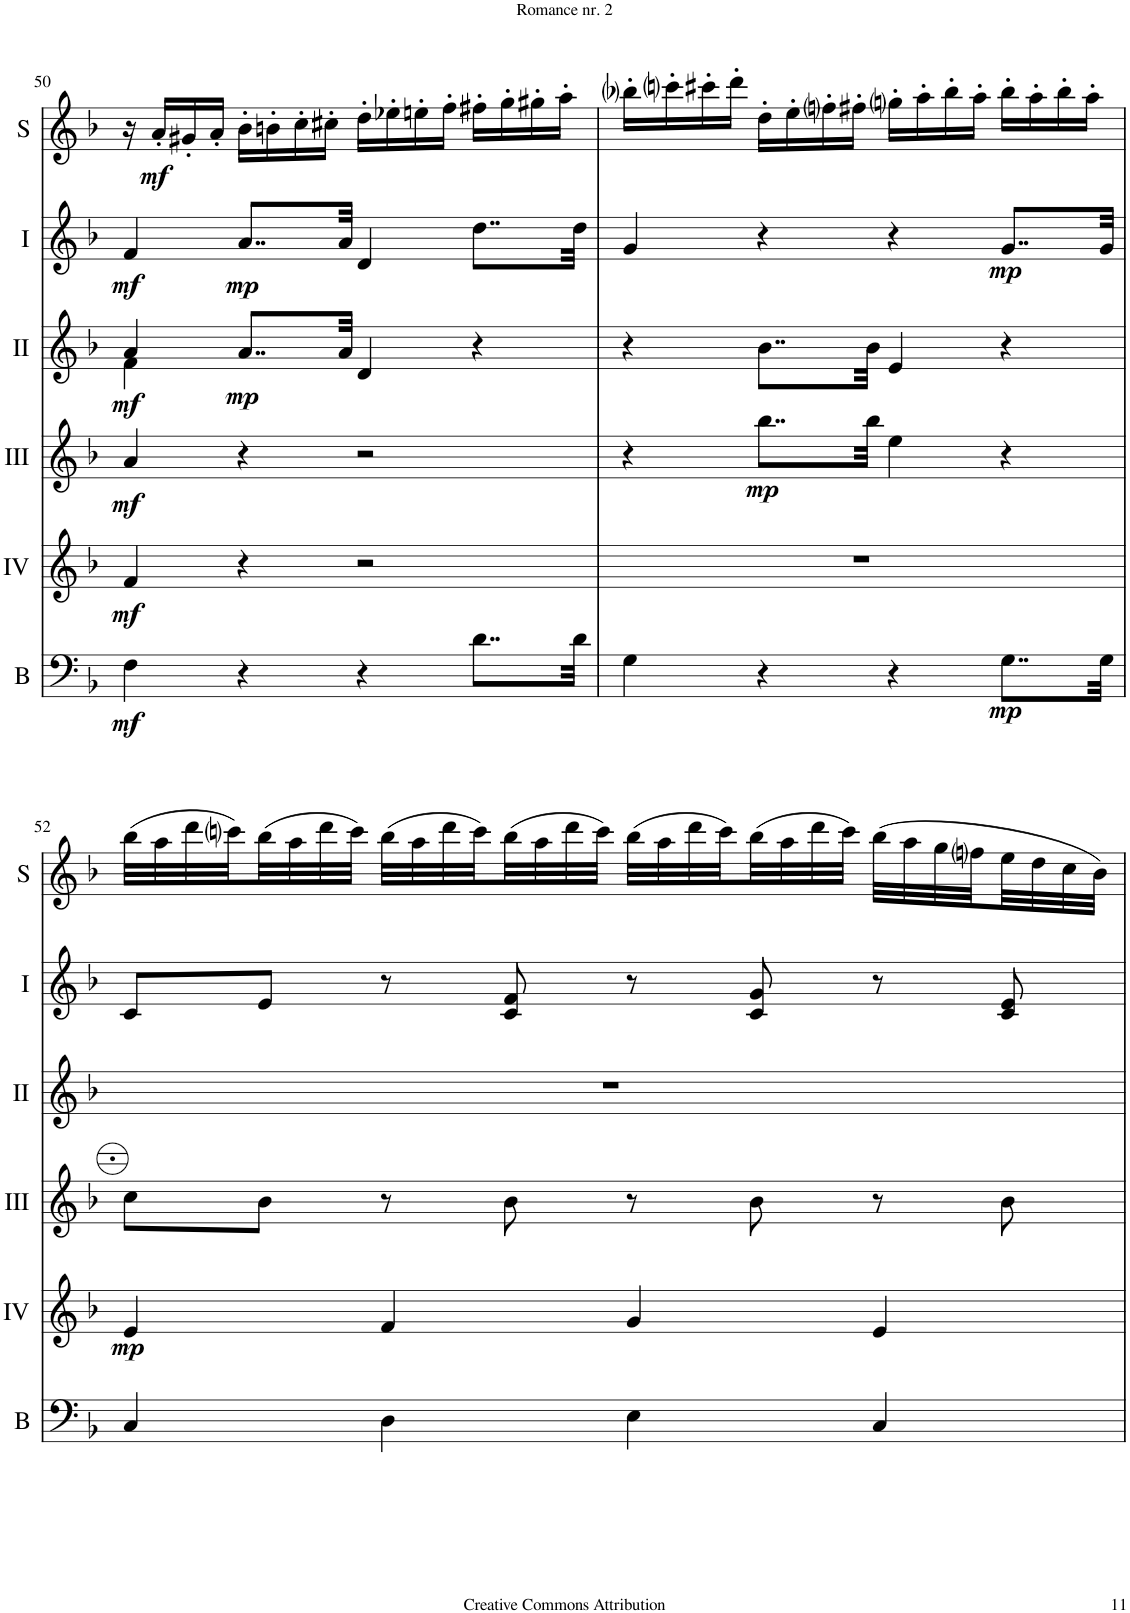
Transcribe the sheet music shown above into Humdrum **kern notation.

**kern	**dynam	**kern	**dynam	**kern	**dynam	**kern	**dynam	**kern	**dynam	**kern	**dynam
*part6	*part6	*part5	*part5	*part4	*part4	*part3	*part3	*part2	*part2	*part1	*part1
*staff6	*staff6	*staff5	*staff5	*staff4	*staff4	*staff3	*staff3	*staff2	*staff2	*staff1	*staff1
*I"Bass	*	*I"Acc. 4	*	*I"Acc. 3	*	*I"Acc. 2	*	*I"Acc. 1	*	*I"Solo	*
*I'B	*	*	*	*	*	*	*	*	*	*I'S	*
!!LO:PB:g=z
*clefF4	*	*clefG2	*	*clefG2	*	*clefG2	*	*clefG2	*	*clefG2	*
*Trd7c12	*	*Trd7c12	*	*Trd7c12	*	*	*	*	*	*	*
*k[b-]	*	*k[b-]	*	*k[b-]	*	*k[b-]	*	*k[b-]	*	*k[b-]	*
*M4/4	*	*M4/4	*	*M4/4	*	*M4/4	*	*M4/4	*	*M4/4	*
*met(c)	*	*met(c)	*	*met(c)	*	*met(c)	*	*met(c)	*	*met(c)	*
=50	=50	=50	=50	=50	=50	=50	=50	=50	=50	=50	=50
*	*	*	*	*	*	*^	*	*^	*	*	*
!	!LO:DY:b	!	!LO:DY:b	!	!LO:DY:b	!	!	!LO:DY:b	!	!	!LO:DY:b	!	!
4F\	mf	4f/	mf	4a/	mf	4A/	4F\	mf	4f/	4ryy	mf	16r	.
!	!	!	!	!	!	!	!	!	!	!	!	!	!LO:DY:b
.	.	.	.	.	.	.	.	.	.	.	.	16a'/LL	mf
.	.	.	.	.	.	.	.	.	.	.	.	16g#X'/	.
.	.	.	.	.	.	.	.	.	.	.	.	16a'/JJ	.
!	!	!	!	!	!	!	!	!LO:DY:b	!	!	!LO:DY:b	!	!
4r	.	4r	.	4r	.	8..A/L	4ryy	mp	8..a/L	4ryy	mp	16b-'\LL	.
.	.	.	.	.	.	.	.	.	.	.	.	16bn'\	.
.	.	.	.	.	.	.	.	.	.	.	.	16cc'\	.
.	.	.	.	.	.	.	.	.	.	.	.	16cc#X'\JJ	.
.	.	.	.	.	.	32A/Jkk	.	.	32a/Jkk	.	.	.	.
4r	.	2r	.	2r	.	4D/	2ryy	.	4d/	4ryy	.	16dd'\LL	.
.	.	.	.	.	.	.	.	.	.	.	.	16ee-X'\	.
.	.	.	.	.	.	.	.	.	.	.	.	16een'\	.
.	.	.	.	.	.	.	.	.	.	.	.	16ff'\JJ	.
8..d\L	.	.	.	.	.	4r	.	.	8..dd\L	4ryy	.	16ff#X'\LL	.
.	.	.	.	.	.	.	.	.	.	.	.	16gg'\	.
.	.	.	.	.	.	.	.	.	.	.	.	16gg#X'\	.
.	.	.	.	.	.	.	.	.	.	.	.	16aa'\JJ	.
32d\Jkk	.	.	.	.	.	.	.	.	32dd\Jkk	.	.	.	.
*	*	*	*	*	*	*v	*v	*	*	*	*	*	*
*	*	*	*	*	*	*	*	*v	*v	*	*	*
=51	=51	=51	=51	=51	=51	=51	=51	=51	=51	=51	=51
4G\	.	1r	.	4r	.	4r	.	4g/	.	16bb-i'\LL	.
.	.	.	.	.	.	.	.	.	.	16cccni'\	.
.	.	.	.	.	.	.	.	.	.	16ccc#X'\	.
.	.	.	.	.	.	.	.	.	.	16ddd'\JJ	.
!	!	!	!	!	!LO:DY:b	!	!	!	!	!	!
4r	.	.	.	8..bb-\L	mp	8..B-\L	.	4r	.	16dd'\LL	.
.	.	.	.	.	.	.	.	.	.	16ee'\	.
.	.	.	.	.	.	.	.	.	.	16ffni'\	.
.	.	.	.	.	.	.	.	.	.	16ff#X'\JJ	.
.	.	.	.	32bb-\Jkk	.	32B-\Jkk	.	.	.	.	.
4r	.	.	.	4ee\	.	4E/	.	4r	.	16ggni'\LL	.
.	.	.	.	.	.	.	.	.	.	16aa'\	.
.	.	.	.	.	.	.	.	.	.	16bb-'\	.
.	.	.	.	.	.	.	.	.	.	16aa'\JJ	.
!	!LO:DY:b	!	!	!	!	!	!	!	!LO:DY:b	!	!
8..G\L	mp	.	.	4r	.	4r	.	8..g/L	mp	16bb-'\LL	.
.	.	.	.	.	.	.	.	.	.	16aa'\	.
.	.	.	.	.	.	.	.	.	.	16bb-'\	.
.	.	.	.	.	.	.	.	.	.	16aa'\JJ	.
32G\Jkk	.	.	.	.	.	.	.	32g/Jkk	.	.	.
!!LO:LB:g=z
=52	=52	=52	=52	=52	=52	=52	=52	=52	=52	=52	=52
!	!	!	!LO:DY:b	!	!	!	!	!	!	!	!
4C/	.	4e/	mp	8cc\L	.	1r	.	8c/L	.	(32bb-\LLL	.
.	.	.	.	.	.	.	.	.	.	32aa\	.
.	.	.	.	.	.	.	.	.	.	32ddd\	.
.	.	.	.	.	.	.	.	.	.	32cccni\)	.
.	.	.	.	8b-\J	.	.	.	8e/J	.	(32bb-\	.
.	.	.	.	.	.	.	.	.	.	32aa\	.
.	.	.	.	.	.	.	.	.	.	32ddd\	.
.	.	.	.	.	.	.	.	.	.	32ccc\JJJ)	.
4D\	.	4f/	.	8r	.	.	.	8r	.	(32bb-\LLL	.
.	.	.	.	.	.	.	.	.	.	32aa\	.
.	.	.	.	.	.	.	.	.	.	32ddd\	.
.	.	.	.	.	.	.	.	.	.	32ccc\)	.
.	.	.	.	8b-\	.	.	.	8c/ 8f/	.	(32bb-\	.
.	.	.	.	.	.	.	.	.	.	32aa\	.
.	.	.	.	.	.	.	.	.	.	32ddd\	.
.	.	.	.	.	.	.	.	.	.	32ccc\JJJ)	.
4E\	.	4g/	.	8r	.	.	.	8r	.	(32bb-\LLL	.
.	.	.	.	.	.	.	.	.	.	32aa\	.
.	.	.	.	.	.	.	.	.	.	32ddd\	.
.	.	.	.	.	.	.	.	.	.	32ccc\)	.
.	.	.	.	8b-\	.	.	.	8c/ 8g/	.	(32bb-\	.
.	.	.	.	.	.	.	.	.	.	32aa\	.
.	.	.	.	.	.	.	.	.	.	32ddd\	.
.	.	.	.	.	.	.	.	.	.	32ccc\JJJ)	.
4C/	.	4e/	.	8r	.	.	.	8r	.	(32bb-\LLL	.
.	.	.	.	.	.	.	.	.	.	32aa\	.
.	.	.	.	.	.	.	.	.	.	32gg\	.
.	.	.	.	.	.	.	.	.	.	32ffni\	.
.	.	.	.	8b-\	.	.	.	8c/ 8e/	.	32ee\	.
.	.	.	.	.	.	.	.	.	.	32dd\	.
.	.	.	.	.	.	.	.	.	.	32cc\	.
.	.	.	.	.	.	.	.	.	.	32b-\JJJ)	.
=	=	=	=	=	=	=	=	=	=	=	=
*-	*-	*-	*-	*-	*-	*-	*-	*-	*-	*-	*-
